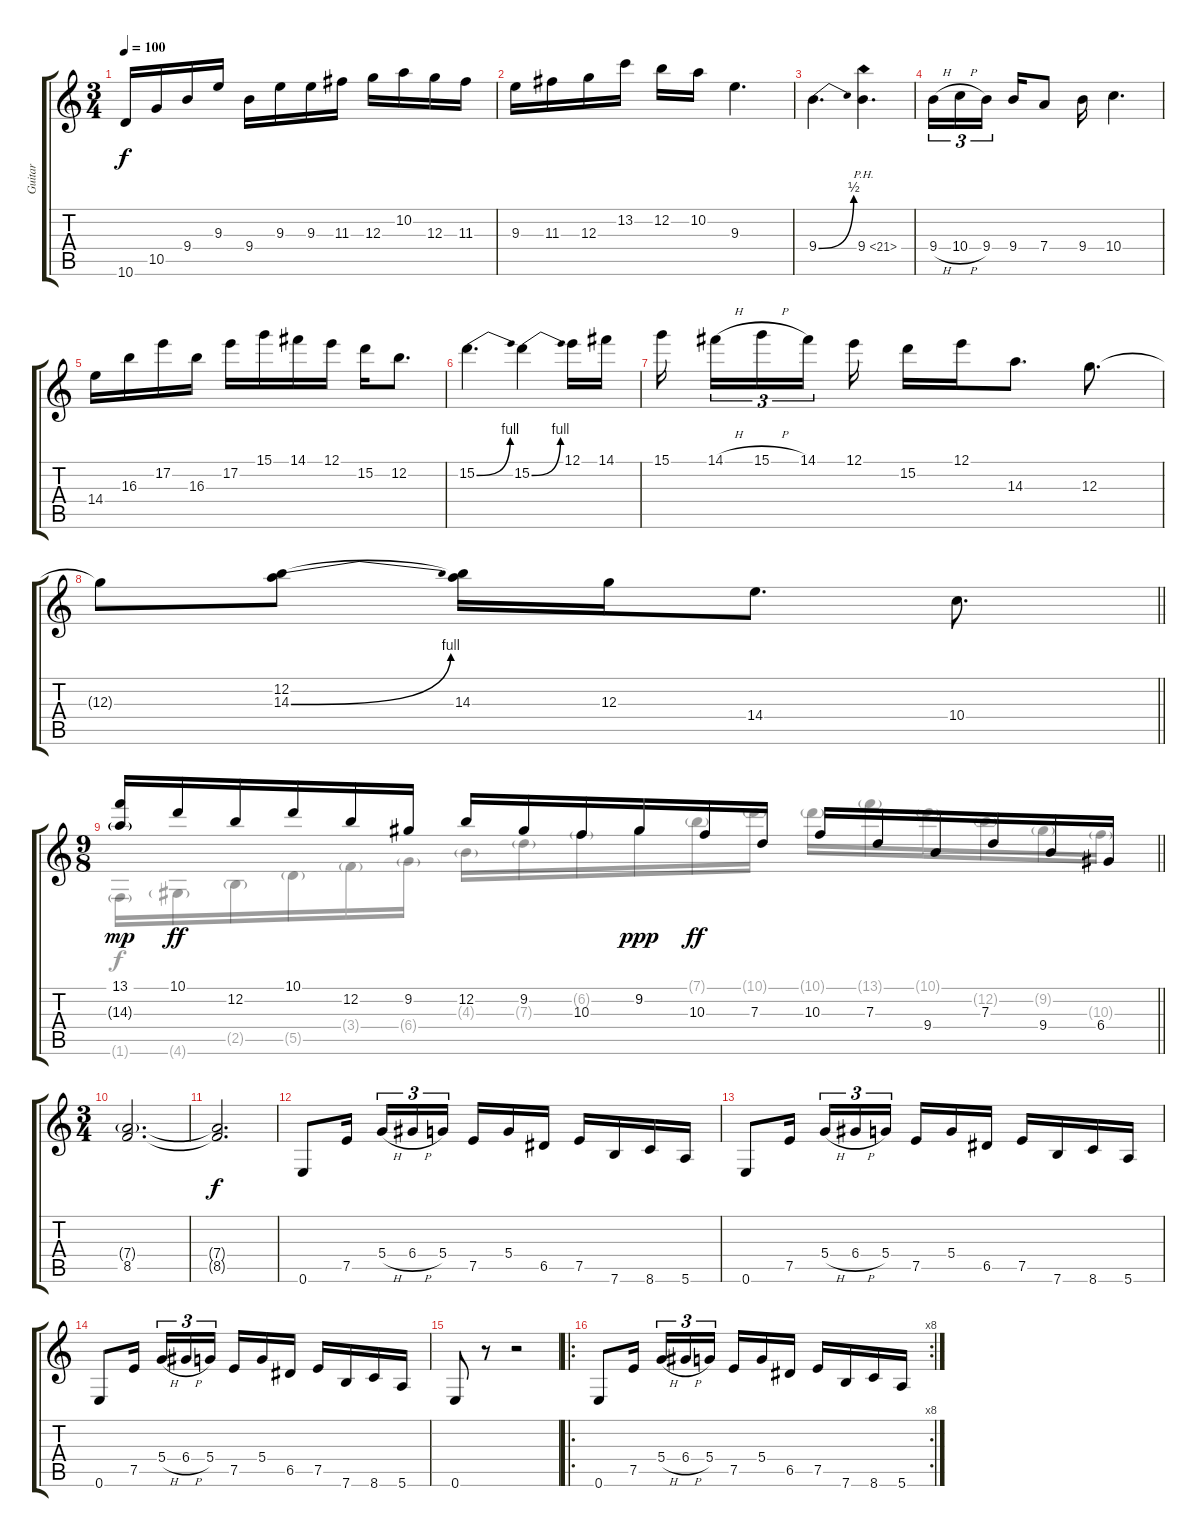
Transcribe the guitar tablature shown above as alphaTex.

\track ("Guitar" "Guitar") {instrument distortionguitar}
\staff {score tabs}
\tuning (E4 B3 G3 D3 A2 E2) {hide}
\voice
\ts (3 4)
\tempo 100
\clef g2
\ks c
10.6.16{dy f} 10.5.16 9.4.16 9.3.16 9.4.16 9.3.16 9.3.16 11.3.16 12.3.16 10.2.16 12.3.16 11.3.16 |
9.3.16 11.3.16 12.3.16 13.2.16 12.2.16 10.2.16 9.3.4{d} |
9.4{be (bend 0 0 60 2)}.4{d} 9.4{ph 12}.4{d} |
9.4{h}.16{tu (3 2)} 10.4{h}.16{tu (3 2)} 9.4.16{tu (3 2) beam splitsecondary} 9.4.16 7.4.8 9.4.16 10.4.4{d} |
14.4.16 16.3.16 17.2.16 16.3.16 17.2.16 15.1.16 14.1.16 12.1.16 15.2.16 12.2.8{d} |
15.2{be (bend 0 0 60 4)}.4{d} 15.2{be (bend 0 0 60 4)}.4 12.1.16 14.1.16 |
15.1.16{beam splitsecondary} 14.1{h}.16{tu (3 2)} 15.1{h}.16{tu (3 2)} 14.1.16{tu (3 2) beam splitsecondary} 12.1.16 15.2.16 12.1.16 14.3.8{d} 12.3.8{d} |
\barLineRight lightlight
12.3{t}.8 (12.2 14.3{be (bend 0 0 60 4)}).8 (12.2{t} 14.3).16 12.3.16 14.4.8{d} 10.4.8{d} |
\ts (9 8)
\barLineRight lightlight
(13.1 14.3{g}).16{dy mp} 10.1.16{dy ff} 12.2.16 10.1.16 12.2.16 9.2.16 12.2.16 9.2.16 10.3.16 9.2.16{dy ppp} 10.3.16{dy ff} 7.3.16 10.3.16 7.3.16 9.4.16 7.3.16 9.4.16 6.4.16 |
\ts (3 4)
(7.4{g} 8.5).2{d} |
(7.4{t} 8.5{t}).2{d dy f} |
0.6.8 7.5.16{beam splitsecondary} 5.4{h}.16{tu (3 2)} 6.4{h}.16{tu (3 2)} 5.4.16{tu (3 2) beam splitsecondary} 7.5.16 5.4.16 6.5.16 7.5.16 7.6.16 8.6.16 5.6.16 |
0.6.8 7.5.16{beam splitsecondary} 5.4{h}.16{tu (3 2)} 6.4{h}.16{tu (3 2)} 5.4.16{tu (3 2) beam splitsecondary} 7.5.16 5.4.16 6.5.16 7.5.16 7.6.16 8.6.16 5.6.16 |
0.6.8 7.5.16{beam splitsecondary} 5.4{h}.16{tu (3 2)} 6.4{h}.16{tu (3 2)} 5.4.16{tu (3 2) beam splitsecondary} 7.5.16 5.4.16 6.5.16 7.5.16 7.6.16 8.6.16 5.6.16 |
0.6.8 r.8 r.2 |
\ro
\rc 8
0.6.8 7.5.16{beam splitsecondary} 5.4{h}.16{tu (3 2)} 6.4{h}.16{tu (3 2)} 5.4.16{tu (3 2) beam splitsecondary} 7.5.16 5.4.16 6.5.16 7.5.16 7.6.16 8.6.16 5.6.16
\voice
\clef g2
\ottava regular
\simile none
\ks c
|
|
|
|
|
|
|
\barLineRight lightlight
|
\barLineRight lightlight
1.6{g}.16 4.6{g}.16 2.5{g}.16 5.5{g}.16 3.4{g}.16 6.4{g}.16 4.3{g}.16 7.3{g}.16 6.2{g}.16 9.2.16 7.1{g}.16 10.1{g}.16 10.1{g}.16 13.1{g}.16 10.1{g}.16 12.2{g}.16 9.2{g}.16 10.3{g}.16 |
|
|
|
|
|
|
